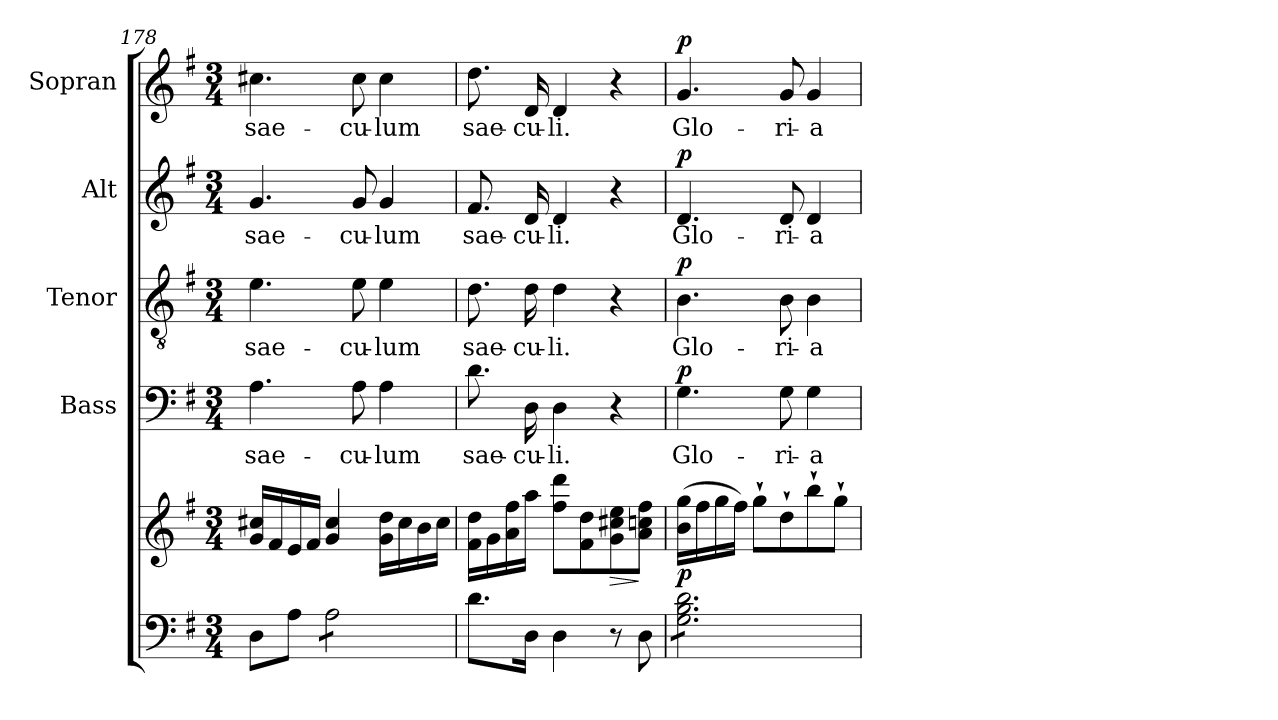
**kern	**kern	**dynam	**kern	**text	**dynam	**kern	**text	**dynam	**kern	**text	**dynam	**kern	**text	**dynam
*part5	*part5	*part5	*part4	*part4	*part4	*part3	*part3	*part3	*part2	*part2	*part2	*part1	*part1	*part1
*staff6	*staff5	*staff5/6	*staff4	*staff4	*staff4	*staff3	*staff3	*staff3	*staff2	*staff2	*staff2	*staff1	*staff1	*staff1
*	*	*	*I"Bass	*	*	*I"Tenor	*	*	*I"Alt	*	*	*I"Sopran	*	*
*	*	*	*I'B.	*	*	*I'T.	*	*	*I'A.	*	*	*I'S.	*	*
*clefF4	*clefG2	*	*clefF4	*	*	*clefGv2	*	*	*clefG2	*	*	*clefG2	*	*
*k[f#]	*k[f#]	*	*k[f#]	*	*	*k[f#]	*	*	*k[f#]	*	*	*k[f#]	*	*
*G:	*G:	*	*G:	*	*	*G:	*	*	*G:	*	*	*G:	*	*
*M3/4	*M3/4	*	*M3/4	*	*	*M3/4	*	*	*M3/4	*	*	*M3/4	*	*
=178	=178	=178	=178	=178	=178	=178	=178	=178	=178	=178	=178	=178	=178	=178
!	!	!	!	!LO:LY:b	!	!	!LO:LY:b	!	!	!LO:LY:b	!	!	!LO:LY:b	!
8D\L	16g/ 16cc#X/LL	.	4.A\	sae-	.	4.e\	sae-	.	4.g/	sae-	.	4.cc#X\	sae-	.
.	16f#/	.	.	.	.	.	.	.	.	.	.	.	.	.
8A\J	16e/	.	.	.	.	.	.	.	.	.	.	.	.	.
.	16f#/JJ	.	.	.	.	.	.	.	.	.	.	.	.	.
*tremolo	*	*	*	*	*	*	*	*	*	*	*	*	*	*
8A\L	4g/ 4cc#/	.	.	.	.	.	.	.	.	.	.	.	.	.
!	!	!	!	!LO:LY:b	!	!	!LO:LY:b	!	!	!LO:LY:b	!	!	!LO:LY:b	!
8A\	.	.	8A\	-cu-	.	8e\	-cu-	.	8g/	-cu-	.	8cc#\	-cu-	.
!	!	!	!	!LO:LY:b	!	!	!LO:LY:b	!	!	!LO:LY:b	!	!	!LO:LY:b	!
8A\	16g\ 16dd\LL	.	4A\	-lum	.	4e\	-lum	.	4g/	-lum	.	4cc#\	-lum	.
.	16cc#\	.	.	.	.	.	.	.	.	.	.	.	.	.
8A\J	16b\	.	.	.	.	.	.	.	.	.	.	.	.	.
*Xtremolo	*	*	*	*	*	*	*	*	*	*	*	*	*	*
.	16cc#\JJ	.	.	.	.	.	.	.	.	.	.	.	.	.
=179	=179	=179	=179	=179	=179	=179	=179	=179	=179	=179	=179	=179	=179	=179
!	!	!	!	!LO:LY:b	!	!	!LO:LY:b	!	!	!LO:LY:b	!	!	!LO:LY:b	!
8.d\L	16f#\ 16dd\LL	.	8.d\	sae-	.	8.d\	sae-	.	8.f#/	sae-	.	8.dd\	sae-	.
.	16g\	.	.	.	.	.	.	.	.	.	.	.	.	.
.	16a\ 16ff#\	.	.	.	.	.	.	.	.	.	.	.	.	.
!	!	!	!	!LO:LY:b	!	!	!LO:LY:b	!	!	!LO:LY:b	!	!	!LO:LY:b	!
16D\Jk	16aa\JJ	.	16D\	-cu-	.	16d\	-cu-	.	16d/	-cu-	.	16d/	-cu-	.
!	!	!	!	!LO:LY:b	!	!	!LO:LY:b	!	!	!LO:LY:b	!	!	!LO:LY:b	!
4D\	8ff#\ 8ddd\L	.	4D\	-li.	.	4d\	-li.	.	4d/	-li.	.	4d/	-li.	.
.	8f#\ 8dd\	.	.	.	.	.	.	.	.	.	.	.	.	.
!	!	!LO:HP:b	!	!	!	!	!	!	!	!	!	!	!	!
8r	8g\ 8cc#X\ 8ee\	>	4r	.	.	4r	.	.	4r	.	.	4r	.	.
8D\	8a\ 8ccn\ 8ff#\J	]	.	.	.	.	.	.	.	.	.	.	.	.
!!LO:LB:g=z
=180	=180	=180	=180	=180	=180	=180	=180	=180	=180	=180	=180	=180	=180	=180
!	!	!LO:DY:b	!	!LO:LY:b	!LO:DY:a	!	!LO:LY:b	!LO:DY:a	!	!LO:LY:b	!LO:DY:a	!	!LO:LY:b	!LO:DY:a
*tremolo	*	*	*	*	*	*	*	*	*	*	*	*	*	*
8G\ 8B\ 8d\L	(>16b\ 16gg\LL	p	4.G\	Glo-	p	4.B\	Glo-	p	4.d/	Glo-	p	4.g/	Glo-	p
.	16ff#\	.	.	.	.	.	.	.	.	.	.	.	.	.
8G\ 8B\ 8d\	16gg\	.	.	.	.	.	.	.	.	.	.	.	.	.
.	16ff#\JJ)	.	.	.	.	.	.	.	.	.	.	.	.	.
8G\ 8B\ 8d\	8gg`>\L	.	.	.	.	.	.	.	.	.	.	.	.	.
!	!	!	!	!LO:LY:b	!	!	!LO:LY:b	!	!	!LO:LY:b	!	!	!LO:LY:b	!
8G\ 8B\ 8d\	8dd`>\	.	8G\	-ri-	.	8B\	-ri-	.	8d/	-ri-	.	8g/	-ri-	.
!	!	!	!	!LO:LY:b	!	!	!LO:LY:b	!	!	!LO:LY:b	!	!	!LO:LY:b	!
8G\ 8B\ 8d\	8bb`>\	.	4G\	-a	.	4B\	-a	.	4d/	-a	.	4g/	-a	.
8G\ 8B\ 8d\J	8gg`>\J	.	.	.	.	.	.	.	.	.	.	.	.	.
*Xtremolo	*	*	*	*	*	*	*	*	*	*	*	*	*	*
=	=	=	=	=	=	=	=	=	=	=	=	=	=	=
*-	*-	*-	*-	*-	*-	*-	*-	*-	*-	*-	*-	*-	*-	*-
